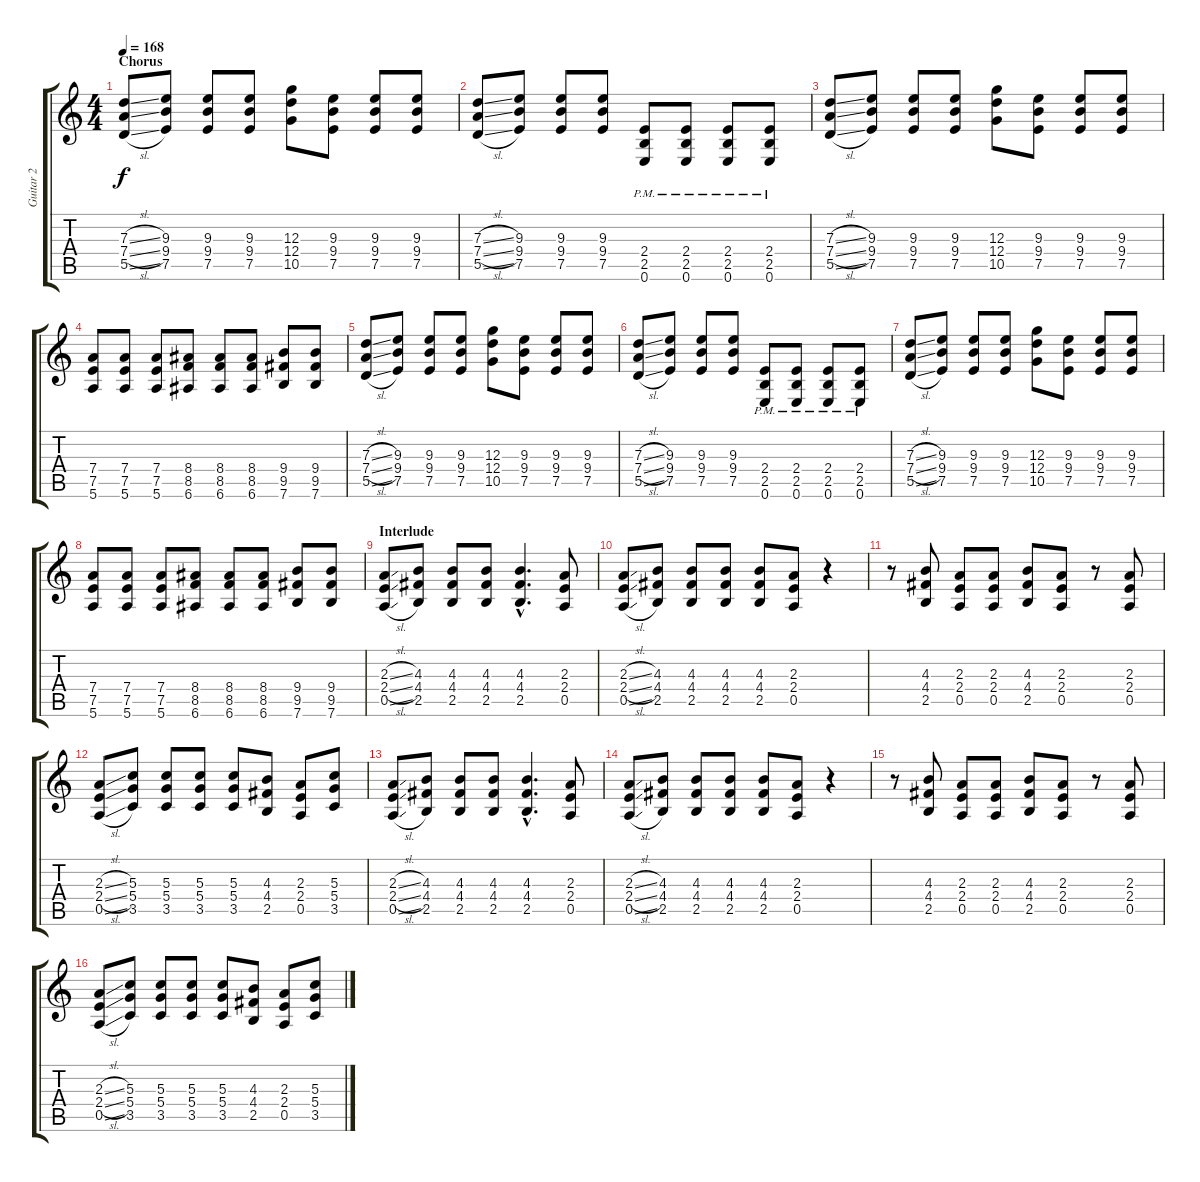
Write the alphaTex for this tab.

\track ("Guitar 2" "Guitar 2") {instrument overdrivenguitar}
\staff {score tabs}
\tuning (E4 B3 G3 D3 A2 E2) {hide}
\ts (4 4)
\section ("" "Chorus")
\tempo 168
\clef g2
\ks c
(7.3{sl} 7.4{sl} 5.5{sl}).8{dy f} (9.3 9.4 7.5).8 (9.3 9.4 7.5).8 (9.3 9.4 7.5).8 (12.3 12.4 10.5).8 (9.3 9.4 7.5).8 (9.3 9.4 7.5).8 (9.3 9.4 7.5).8 |
(7.3{sl} 7.4{sl} 5.5{sl}).8 (9.3 9.4 7.5).8 (9.3 9.4 7.5).8 (9.3 9.4 7.5).8 (2.4{pm} 2.5{pm} 0.6{pm}).8 (2.4{pm} 2.5{pm} 0.6{pm}).8 (2.4{pm} 2.5{pm} 0.6{pm}).8 (2.4{pm} 2.5{pm} 0.6{pm}).8 |
(7.3{sl} 7.4{sl} 5.5{sl}).8 (9.3 9.4 7.5).8 (9.3 9.4 7.5).8 (9.3 9.4 7.5).8 (12.3 12.4 10.5).8 (9.3 9.4 7.5).8 (9.3 9.4 7.5).8 (9.3 9.4 7.5).8 |
(7.4 7.5 5.6).8 (7.4 7.5 5.6).8 (7.4 7.5 5.6).8 (8.4 8.5 6.6).8 (8.4 8.5 6.6).8 (8.4 8.5 6.6).8 (9.4 9.5 7.6).8 (9.4 9.5 7.6).8 |
(7.3{sl} 7.4{sl} 5.5{sl}).8 (9.3 9.4 7.5).8 (9.3 9.4 7.5).8 (9.3 9.4 7.5).8 (12.3 12.4 10.5).8 (9.3 9.4 7.5).8 (9.3 9.4 7.5).8 (9.3 9.4 7.5).8 |
(7.3{sl} 7.4{sl} 5.5{sl}).8 (9.3 9.4 7.5).8 (9.3 9.4 7.5).8 (9.3 9.4 7.5).8 (2.4{pm} 2.5{pm} 0.6{pm}).8 (2.4{pm} 2.5{pm} 0.6{pm}).8 (2.4{pm} 2.5{pm} 0.6{pm}).8 (2.4{pm} 2.5{pm} 0.6{pm}).8 |
(7.3{sl} 7.4{sl} 5.5{sl}).8 (9.3 9.4 7.5).8 (9.3 9.4 7.5).8 (9.3 9.4 7.5).8 (12.3 12.4 10.5).8 (9.3 9.4 7.5).8 (9.3 9.4 7.5).8 (9.3 9.4 7.5).8 |
(7.4 7.5 5.6).8 (7.4 7.5 5.6).8 (7.4 7.5 5.6).8 (8.4 8.5 6.6).8 (8.4 8.5 6.6).8 (8.4 8.5 6.6).8 (9.4 9.5 7.6).8 (9.4 9.5 7.6).8 |
\section ("" "Interlude")
(2.3{sl} 2.4{sl} 0.5{sl}).8 (4.3 4.4 2.5).8 (4.3 4.4 2.5).8 (4.3 4.4 2.5).8 (4.3{hac} 4.4{hac} 2.5{hac}).4{d} (2.3 2.4 0.5).8 |
(2.3{sl} 2.4{sl} 0.5{sl}).8 (4.3 4.4 2.5).8 (4.3 4.4 2.5).8 (4.3 4.4 2.5).8 (4.3 4.4 2.5).8 (2.3 2.4 0.5).8 r.4 |
r.8 (4.3 4.4 2.5).8 (2.3 2.4 0.5).8 (2.3 2.4 0.5).8 (4.3 4.4 2.5).8 (2.3 2.4 0.5).8 r.8 (2.3 2.4 0.5).8 |
(2.3{sl} 2.4{sl} 0.5{sl}).8 (5.3 5.4 3.5).8 (5.3 5.4 3.5).8 (5.3 5.4 3.5).8 (5.3 5.4 3.5).8 (4.3 4.4 2.5).8 (2.3 2.4 0.5).8 (5.3 5.4 3.5).8 |
(2.3{sl} 2.4{sl} 0.5{sl}).8 (4.3 4.4 2.5).8 (4.3 4.4 2.5).8 (4.3 4.4 2.5).8 (4.3{hac} 4.4{hac} 2.5{hac}).4{d} (2.3 2.4 0.5).8 |
(2.3{sl} 2.4{sl} 0.5{sl}).8 (4.3 4.4 2.5).8 (4.3 4.4 2.5).8 (4.3 4.4 2.5).8 (4.3 4.4 2.5).8 (2.3 2.4 0.5).8 r.4 |
r.8 (4.3 4.4 2.5).8 (2.3 2.4 0.5).8 (2.3 2.4 0.5).8 (4.3 4.4 2.5).8 (2.3 2.4 0.5).8 r.8 (2.3 2.4 0.5).8 |
(2.3{sl} 2.4{sl} 0.5{sl}).8 (5.3 5.4 3.5).8 (5.3 5.4 3.5).8 (5.3 5.4 3.5).8 (5.3 5.4 3.5).8 (4.3 4.4 2.5).8 (2.3 2.4 0.5).8 (5.3 5.4 3.5).8
